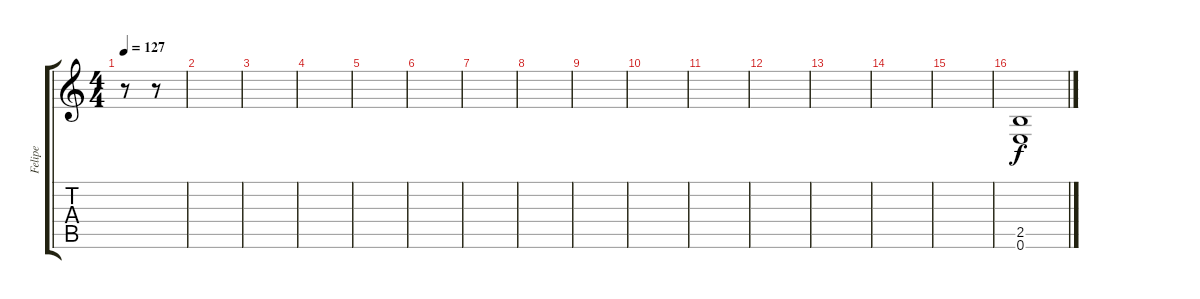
\track ("Felipe" "Felipe") {instrument overdrivenguitar}
\staff {score tabs}
\tuning (E4 B3 G3 D3 A2 E2) {hide}
\ts (4 4)
\tempo 127
\clef g2
\ks c
r.8{dy f} r.8 |
|
|
|
|
|
|
|
|
|
|
|
|
|
|
(2.5 0.6).1
